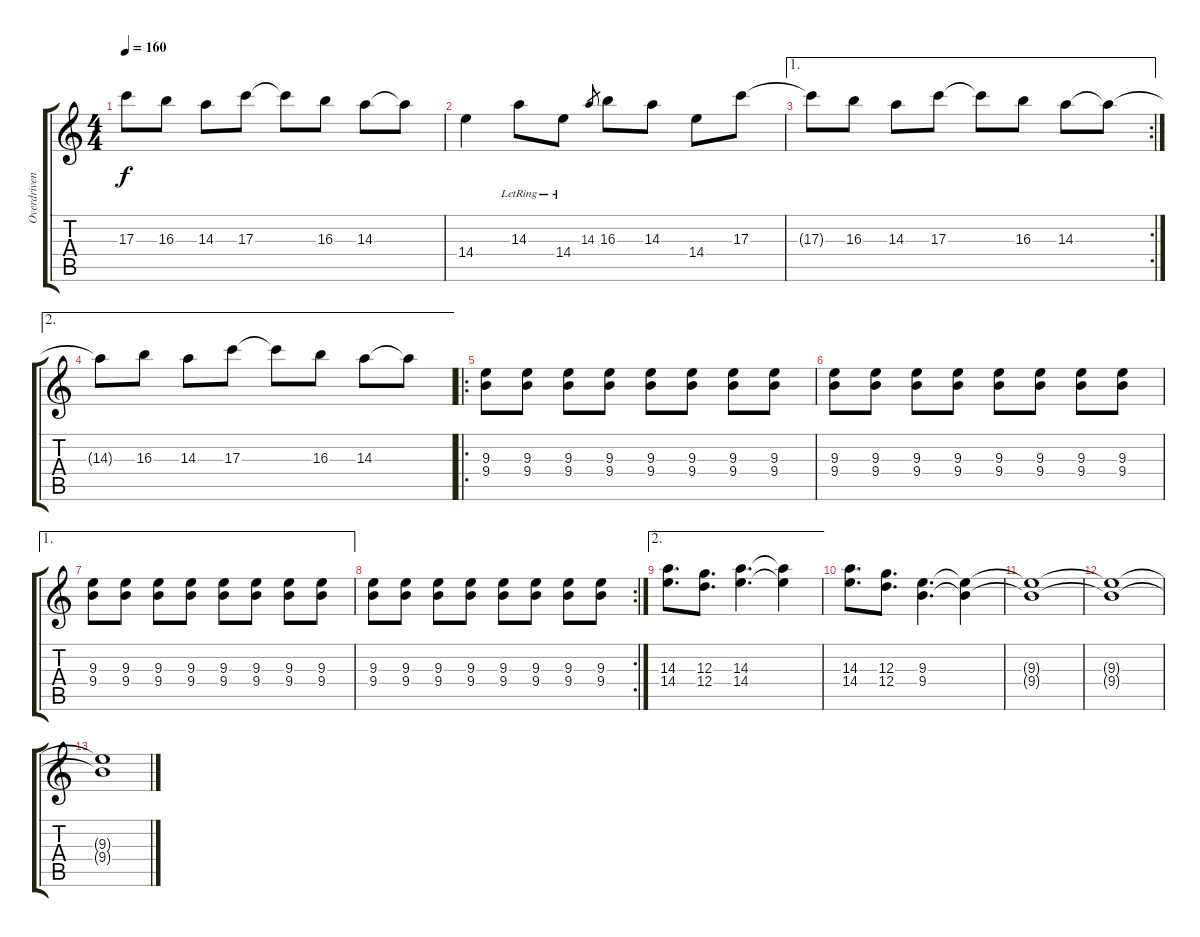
\track ("Overdriven Guitar " "Overdriven") {instrument overdrivenguitar}
\staff {score tabs}
\tuning (E4 B3 G3 D3 A2 E2) {hide}
\ts (4 4)
\tempo 160
\clef g2
\ks c
17.3{t}.8{dy f} 16.3.8 14.3.8 17.3.8 17.3{t}.8 16.3.8 14.3.8 14.3{t}.8 |
14.4.4 14.3{lr}.8 14.4{lr}.8 14.3.8{gr} 16.3.8 14.3.8 14.4.8 17.3.8 |
\ae 1
\rc 2
17.3{t}.8 16.3.8 14.3.8 17.3.8 17.3{t}.8 16.3.8 14.3.8 14.3{t}.8 |
\ae 2
14.3{t}.8 16.3.8 14.3.8 17.3.8 17.3{t}.8 16.3.8 14.3.8 14.3{t}.8 |
\ro
(9.3 9.4).8 (9.3 9.4).8 (9.3 9.4).8 (9.3 9.4).8 (9.3 9.4).8 (9.3 9.4).8 (9.3 9.4).8 (9.3 9.4).8 |
(9.3 9.4).8 (9.3 9.4).8 (9.3 9.4).8 (9.3 9.4).8 (9.3 9.4).8 (9.3 9.4).8 (9.3 9.4).8 (9.3 9.4).8 |
\ae 1
(9.3 9.4).8 (9.3 9.4).8 (9.3 9.4).8 (9.3 9.4).8 (9.3 9.4).8 (9.3 9.4).8 (9.3 9.4).8 (9.3 9.4).8 |
\rc 2
(9.3 9.4).8 (9.3 9.4).8 (9.3 9.4).8 (9.3 9.4).8 (9.3 9.4).8 (9.3 9.4).8 (9.3 9.4).8 (9.3 9.4).8 |
\ae 2
(14.3 14.4).8{d} (12.3 12.4).8{d} (14.3 14.4).4{d} (14.3{t} 14.4{t}).4 |
(14.3 14.4).8{d} (12.3 12.4).8{d} (9.3 9.4).4{d} (9.3{t} 9.4{t}).4 |
(9.3{t} 9.4{t}).1 |
(9.3{t} 9.4{t}).1 |
(9.3{t} 9.4{t}).1
